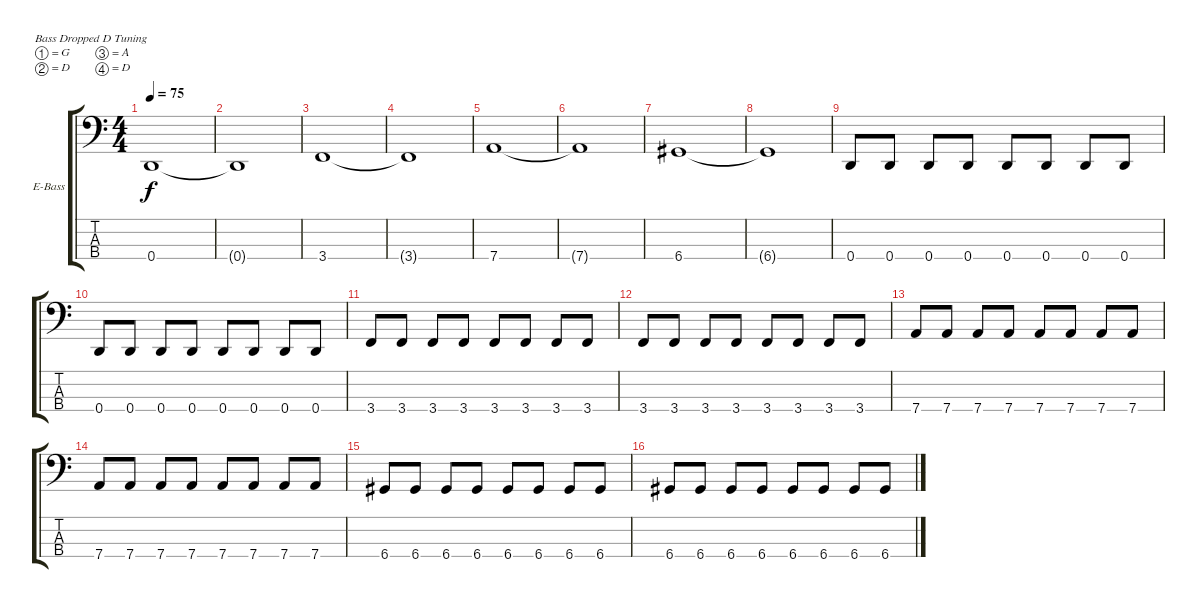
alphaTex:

\defaultSystemsLayout 4
\bracketExtendMode groupsimilarinstruments
\firstSystemTrackNameOrientation horizontal
\otherSystemsTrackNameOrientation horizontal
\track ("Electric Bass" "E-Bass") {instrument electricbassfinger}
\staff {score tabs}
\tuning (G2 D2 A1 D1)
\ts (4 4)
\tempo 75
\clef f4
\ks c
0.4.1{dy f instrument electricbassfinger} |
0.4{t}.1 |
3.4.1 |
3.4{t}.1 |
7.4.1 |
7.4{t}.1 |
6.4.1 |
6.4{t}.1 |
0.4.8 0.4.8 0.4.8 0.4.8 0.4.8 0.4.8 0.4.8 0.4.8 |
0.4.8 0.4.8 0.4.8 0.4.8 0.4.8 0.4.8 0.4.8 0.4.8 |
3.4.8 3.4.8 3.4.8 3.4.8 3.4.8 3.4.8 3.4.8 3.4.8 |
3.4.8 3.4.8 3.4.8 3.4.8 3.4.8 3.4.8 3.4.8 3.4.8 |
7.4.8 7.4.8 7.4.8 7.4.8 7.4.8 7.4.8 7.4.8 7.4.8 |
7.4.8 7.4.8 7.4.8 7.4.8 7.4.8 7.4.8 7.4.8 7.4.8 |
6.4.8 6.4.8 6.4.8 6.4.8 6.4.8 6.4.8 6.4.8 6.4.8 |
6.4.8 6.4.8 6.4.8 6.4.8 6.4.8 6.4.8 6.4.8 6.4.8
